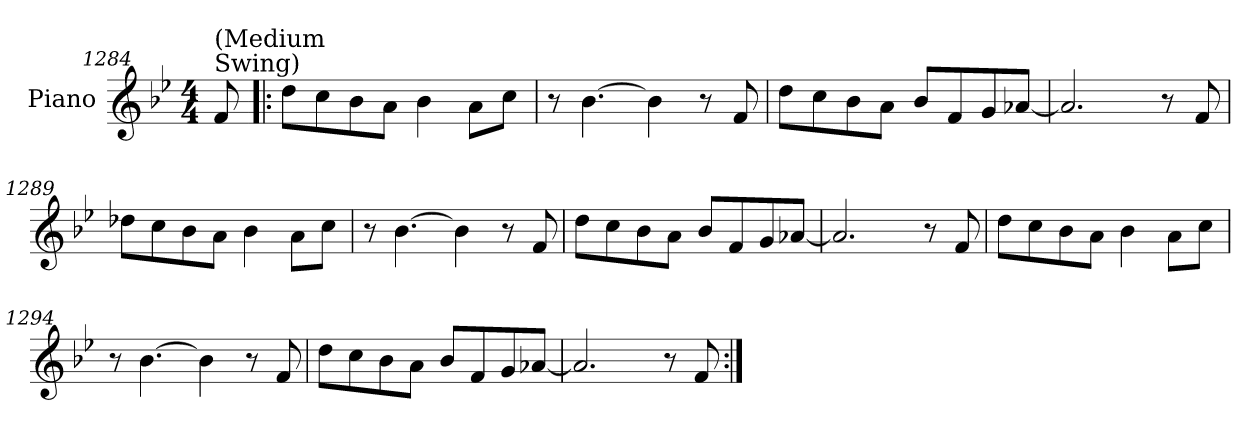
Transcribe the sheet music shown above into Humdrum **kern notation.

**kern
*part1
*staff1
*I"Piano
*I'Pno.
!!LO:PB:g=z
*clefG2
*k[b-e-]
*M4/4
*MM144
=1284
!LO:TX:t=Swing)
!LO:TX:a:t=(Medium
8f/
=1285!|:
8dd\L
8cc\
8b-\
8a\J
4b-\
8a\L
8cc\J
=1286
8r
[4.b-\
4b-\]
8r
8f/
=1287
8dd\L
8cc\
8b-\
8a\J
8b-/L
8f/
8g/
[8a-X/J
=1288
2.a-/]
8r
8f/
!!LO:LB:g=z
=1289
8dd-X\L
8cc\
8b-\
8a\J
4b-\
8a\L
8cc\J
=1290
8r
[4.b-\
4b-\]
8r
8f/
=1291
8dd\L
8cc\
8b-\
8a\J
8b-/L
8f/
8g/
[8a-X/J
=1292
2.a-/]
8r
8f/
!!LO:LB:g=z
=1293
8dd\L
8cc\
8b-\
8a\J
4b-\
8a\L
8cc\J
=1294
8r
[4.b-\
4b-\]
8r
8f/
=1295
8dd\L
8cc\
8b-\
8a\J
8b-/L
8f/
8g/
[8a-X/J
=1296
2.a-/]
8r
8f/
=:|!
*-
